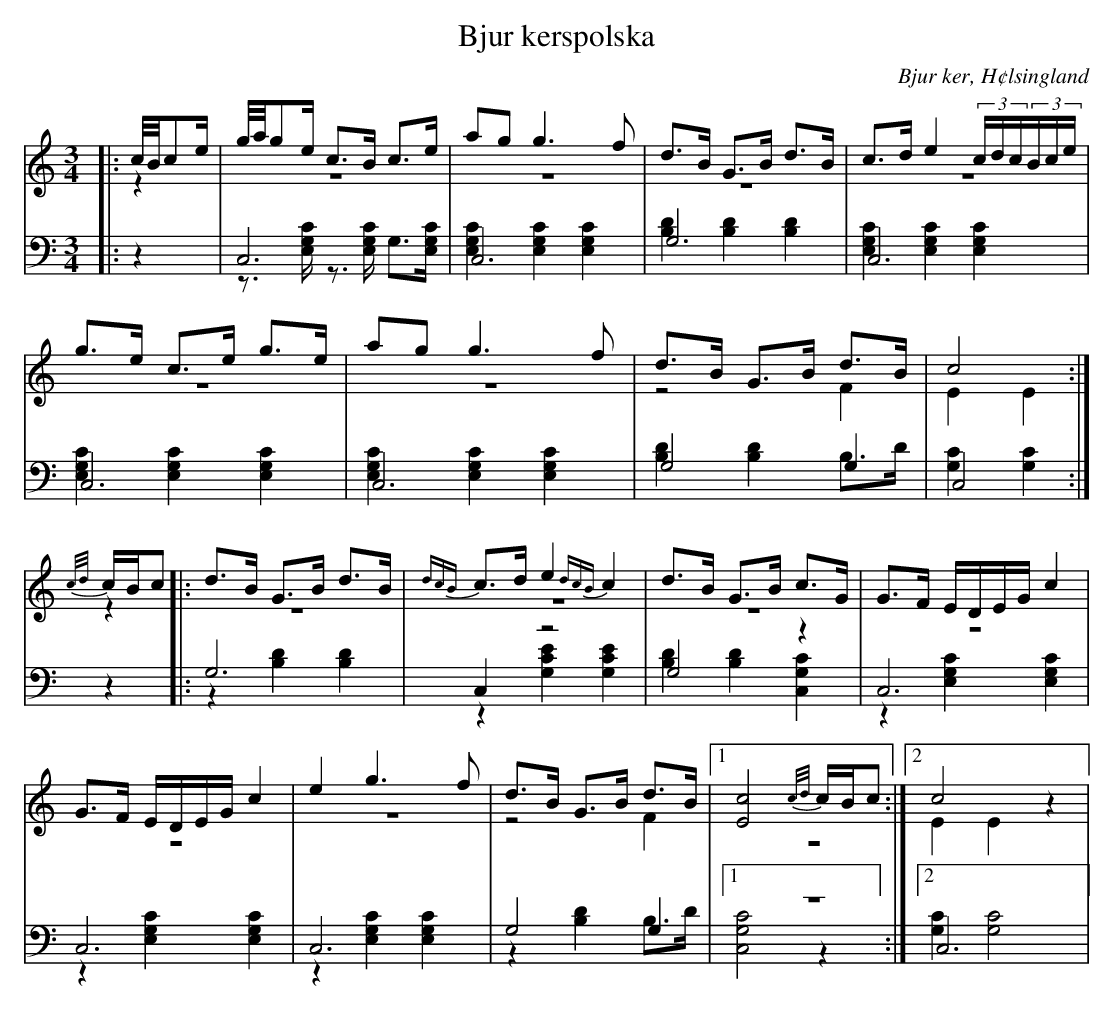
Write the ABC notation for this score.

X:1
T: Bjur kerspolska
O: Bjur ker, H¢lsingland
M: 3/4
L: 1/8
K: C
V:1
V:2 merge
V:3
V:4 merge
V:1
|:c//B//ce/|g//a//ge/ c>B c>e|ag g3 f|d>B G>B d>B|c>d e2 (3c/d/c/(3B/c/e/|
g>e c>e g>e|ag g3 f|d>B G>B d>B|c4:|
{c/d/}c/B/c |:d>B G>B d>B|{dcB}c>d e2 {dcB}c2|d>B G>B c>G|G>F E/D/E/G/ c2|
G>F E/D/E/G/ c2|e2 g3 f|d>B G>B d>B|1 [E4c4] {c/d/}c/B/c:|2 c4 z2|
V:2
|:z2|z6|z6|z6|z6|
z6|z6|z4 F2|E2 E2:|
z2|:z6|z6|z6|z6|
 z6|z6|z4 F2|1 z6:|2 E2 E2 z2|
V:3 clef=bass
|:z2|C,6|C,6|G,6|C,6|
C,6|C,6|G,4 G,2|C,4:|
z2|:G,6|C,2 z4|G,4 z2|C,6|
 C,6|C,6|G,4 G,2|1 z6:|2 C,6|
V:4 clef=bass
|:z2|z>[E,G,C] z>[E,G,C] G,>[E,G,C]|[E,2G,2C2] [E,2G,2C2] [E,2G,2C2]|[B,2D2] [B,2D2] [B,2D2]|[E,2G,2C2] [E,2G,2C2] [E,2G,2C2]|
[E,2G,2C2] [E,2G,2C2] [E,2G,2C2]|[E,2G,2C2] [E,2G,2C2] [E,2G,2C2]|[B,2D2] [B,2D2] B,>D|[G,2C2][G,2C2]:|
z2|:z2 [B,2D2] [B,2D2]|z2 [G,2C2E2] [G,2C2E2]|[B,2D2][B,2D2] [C,2G,2C2]|z2 [E,2G,2C2] [E,2G,2C2]|
z2 [E,2G,2C2] [E,2G,2C2]|z2 [E,2G,2C2] [E,2G,2C2]|z2 [B,2D2] B,>D|1 [C,4G,4C4] z2:|2 [G,2C2] [G,4C4]|
